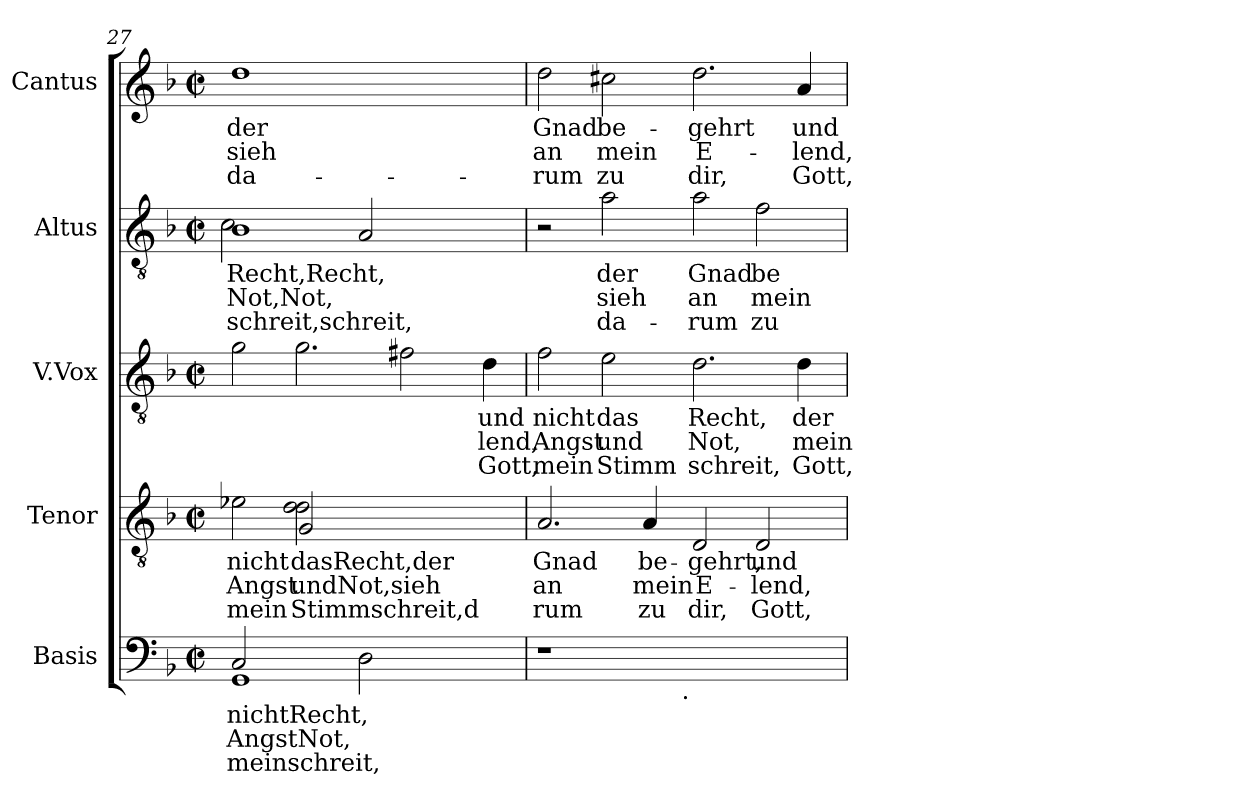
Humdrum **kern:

**kern	**text	**text	**text	**kern	**text	**text	**text	**kern	**text	**text	**text	**kern	**text	**text	**text	**kern	**text	**text	**text
*part5	*part5	*part5	*part5	*part4	*part4	*part4	*part4	*part3	*part3	*part3	*part3	*part2	*part2	*part2	*part2	*part1	*part1	*part1	*part1
*staff5	*staff5	*staff5	*staff5	*staff4	*staff4	*staff4	*staff4	*staff3	*staff3	*staff3	*staff3	*staff2	*staff2	*staff2	*staff2	*staff1	*staff1	*staff1	*staff1
*I"Basis	*	*	*	*I"Tenor	*	*	*	*I"V.Vox	*	*	*	*I"Altus	*	*	*	*I"Cantus	*	*	*
*I'B	*	*	*	*I'T	*	*	*	*	*	*	*	*I'A	*	*	*	*I'C	*	*	*
*clefF4	*	*	*	*clefGv2	*	*	*	*clefGv2	*	*	*	*clefGv2	*	*	*	*clefG2	*	*	*
*k[b-]	*	*	*	*k[b-]	*	*	*	*k[b-]	*	*	*	*k[b-]	*	*	*	*k[b-]	*	*	*
*F:	*	*	*	*F:	*	*	*	*F:	*	*	*	*F:	*	*	*	*F:	*	*	*
*M2/2	*	*	*	*M2/2	*	*	*	*M2/2	*	*	*	*M2/2	*	*	*	*M2/2	*	*	*
*met(c|)	*	*	*	*met(c|)	*	*	*	*met(c|)	*	*	*	*met(c|)	*	*	*	*met(c|)	*	*	*
=27	=27	=27	=27	=27	=27	=27	=27	=27	=27	=27	=27	=27	=27	=27	=27	=27	=27	=27	=27
*^	*	*	*	*	*	*	*	*	*	*	*	*	*	*	*	*	*	*	*
!	!	!LO:LY:b:cj	!LO:LY:b:cj	!LO:LY:b:cj	!	!LO:LY:b:cj	!LO:LY:b:cj	!LO:LY:b:cj	!	!	!	!	!	!LO:LY:b:cj	!LO:LY:b:cj	!LO:LY:b:cj	!	!LO:LY:b:cj	!LO:LY:b:cj	!LO:LY:b:cj
*	*	*	*	*	*^	*	*	*	*	*	*	*	*^	*	*	*	*	*	*	*
1GG	2C/	nichtRecht,	AngstNot,	meinschreit,	2e-X\	2ryy	nicht	Angst	mein	2g\	.	.	.	1B-	2c\	Recht,Recht,	Not,Not,	schreit,schreit,	1dd	der	sieh	da-
!	!	!	!	!	!	!	!LO:LY:b:cj	!LO:LY:b:cj	!LO:LY:b:cj	!	!	!	!	!	!	!	!	!	!	!	!	!
.	2ryy	.	.	.	2d\ 2d\	2G/	dasRecht,der	undNot,sieh	Stimmschreit,d	2.g\	.	.	.	.	2ryy	.	.	.	.	.	.	.
!	!	!LO:LY:b:cj	!LO:LY:b:cj	!LO:LY:b:cj	!	!	!	!	!	!	!	!	!	!	!	!LO:LY:b:cj	!LO:LY:b:cj	!LO:LY:b:cj	!	!	!	!
2D\	1ryy	.	.	.	1ryy	1ryy	.	.	.	.	.	.	.	2A/	1ryy	.	.	.	1ryy	.	.	.
.	.	.	.	.	.	.	.	.	.	2f#X\	.	.	.	.	.	.	.	.	.	.	.	.
2ryy	.	.	.	.	.	.	.	.	.	.	.	.	.	2ryy	.	.	.	.	.	.	.	.
!	!	!	!	!	!	!	!	!	!	!	!LO:LY:b:cj	!LO:LY:b:cj	!LO:LY:b:cj	!	!	!	!	!	!	!	!	!
.	.	.	.	.	.	.	.	.	.	4d\	-und	lend,	Gott,	.	.	.	.	.	.	.	.	.
*	*	*	*	*	*v	*v	*	*	*	*	*	*	*	*v	*v	*	*	*	*	*	*	*
=28	=28	=28	=28	=28	=28	=28	=28	=28	=28	=28	=28	=28	=28	=28	=28	=28	=28	=28	=28	=28
!	!	!	!	!	!	!LO:LY:b:cj	!LO:LY:b:cj	!LO:LY:b:cj	!	!LO:LY:b:cj	!LO:LY:b:cj	!LO:LY:b:cj	!	!	!	!	!	!LO:LY:b:cj	!LO:LY:b:cj	!LO:LY:b:cj
1r	2ryy	.	.	.	2.A/	Gnad	an	rum	2f\	nicht	Angst	mein	2r	.	.	.	2dd\	-Gnad	an	rum
!	!	!	!	!	!	!	!	!	!	!LO:LY:b:cj	!LO:LY:b:cj	!LO:LY:b:cj	!	!LO:LY:b:cj	!LO:LY:b:cj	!LO:LY:b:cj	!	!LO:LY:b:cj	!LO:LY:b:cj	!LO:LY:b:cj
.	4...ryy	.	.	.	.	.	.	.	2e\	das	und	Stimm	2a\	der	sieh	da-	2cc#X\	be-	-mein	zu
!	!	!	!	!	!	!LO:LY:b:cj	!LO:LY:b:cj	!LO:LY:b:cj	!	!	!	!	!	!	!	!	!	!	!	!
.	.	.	.	.	4A/	be-	-mein	zu	.	.	.	.	.	.	.	.	.	.	.	.
!	!LO:TX:b:t=.	!	!	!	!	!	!	!	!	!	!	!	!	!	!	!	!	!	!	!
.	1ryy	.	.	.	.	.	.	.	.	.	.	.	.	.	.	.	.	.	.	.
!	!	!	!	!	!	!LO:LY:b:cj	!LO:LY:b:cj	!LO:LY:b:cj	!	!LO:LY:b:cj	!LO:LY:b:cj	!LO:LY:b:cj	!	!LO:LY:b:cj	!LO:LY:b:cj	!LO:LY:b:cj	!	!LO:LY:b:cj	!LO:LY:b:cj	!LO:LY:b:cj
1ryy	.	.	.	.	2D/	gehrt,	E-	-dir,	2.d\	Recht,	Not,	schreit,	2a\	-Gnad	an	rum	2.dd\	gehrt	E-	-dir,
!	!	!	!	!	!	!LO:LY:b:cj	!LO:LY:b:cj	!LO:LY:b:cj	!	!	!	!	!	!LO:LY:b:cj	!LO:LY:b:cj	!LO:LY:b:cj	!	!	!	!
.	.	.	.	.	2D/	und	lend,	Gott,	.	.	.	.	2f\	be-	-mein	zu	.	.	.	.
!	!	!	!	!	!	!	!	!	!	!LO:LY:b:cj	!LO:LY:b:cj	!LO:LY:b:cj	!	!	!	!	!	!LO:LY:b:cj	!LO:LY:b:cj	!LO:LY:b:cj
.	.	.	.	.	.	.	.	.	4d\	der	mein	Gott,	.	.	.	.	4a/	und	lend,	Gott,
.	32ryy	.	.	.	.	.	.	.	.	.	.	.	.	.	.	.	.	.	.	.
*v	*v	*	*	*	*	*	*	*	*	*	*	*	*	*	*	*	*	*	*	*
=	=	=	=	=	=	=	=	=	=	=	=	=	=	=	=	=	=	=	=
*-	*-	*-	*-	*-	*-	*-	*-	*-	*-	*-	*-	*-	*-	*-	*-	*-	*-	*-	*-
